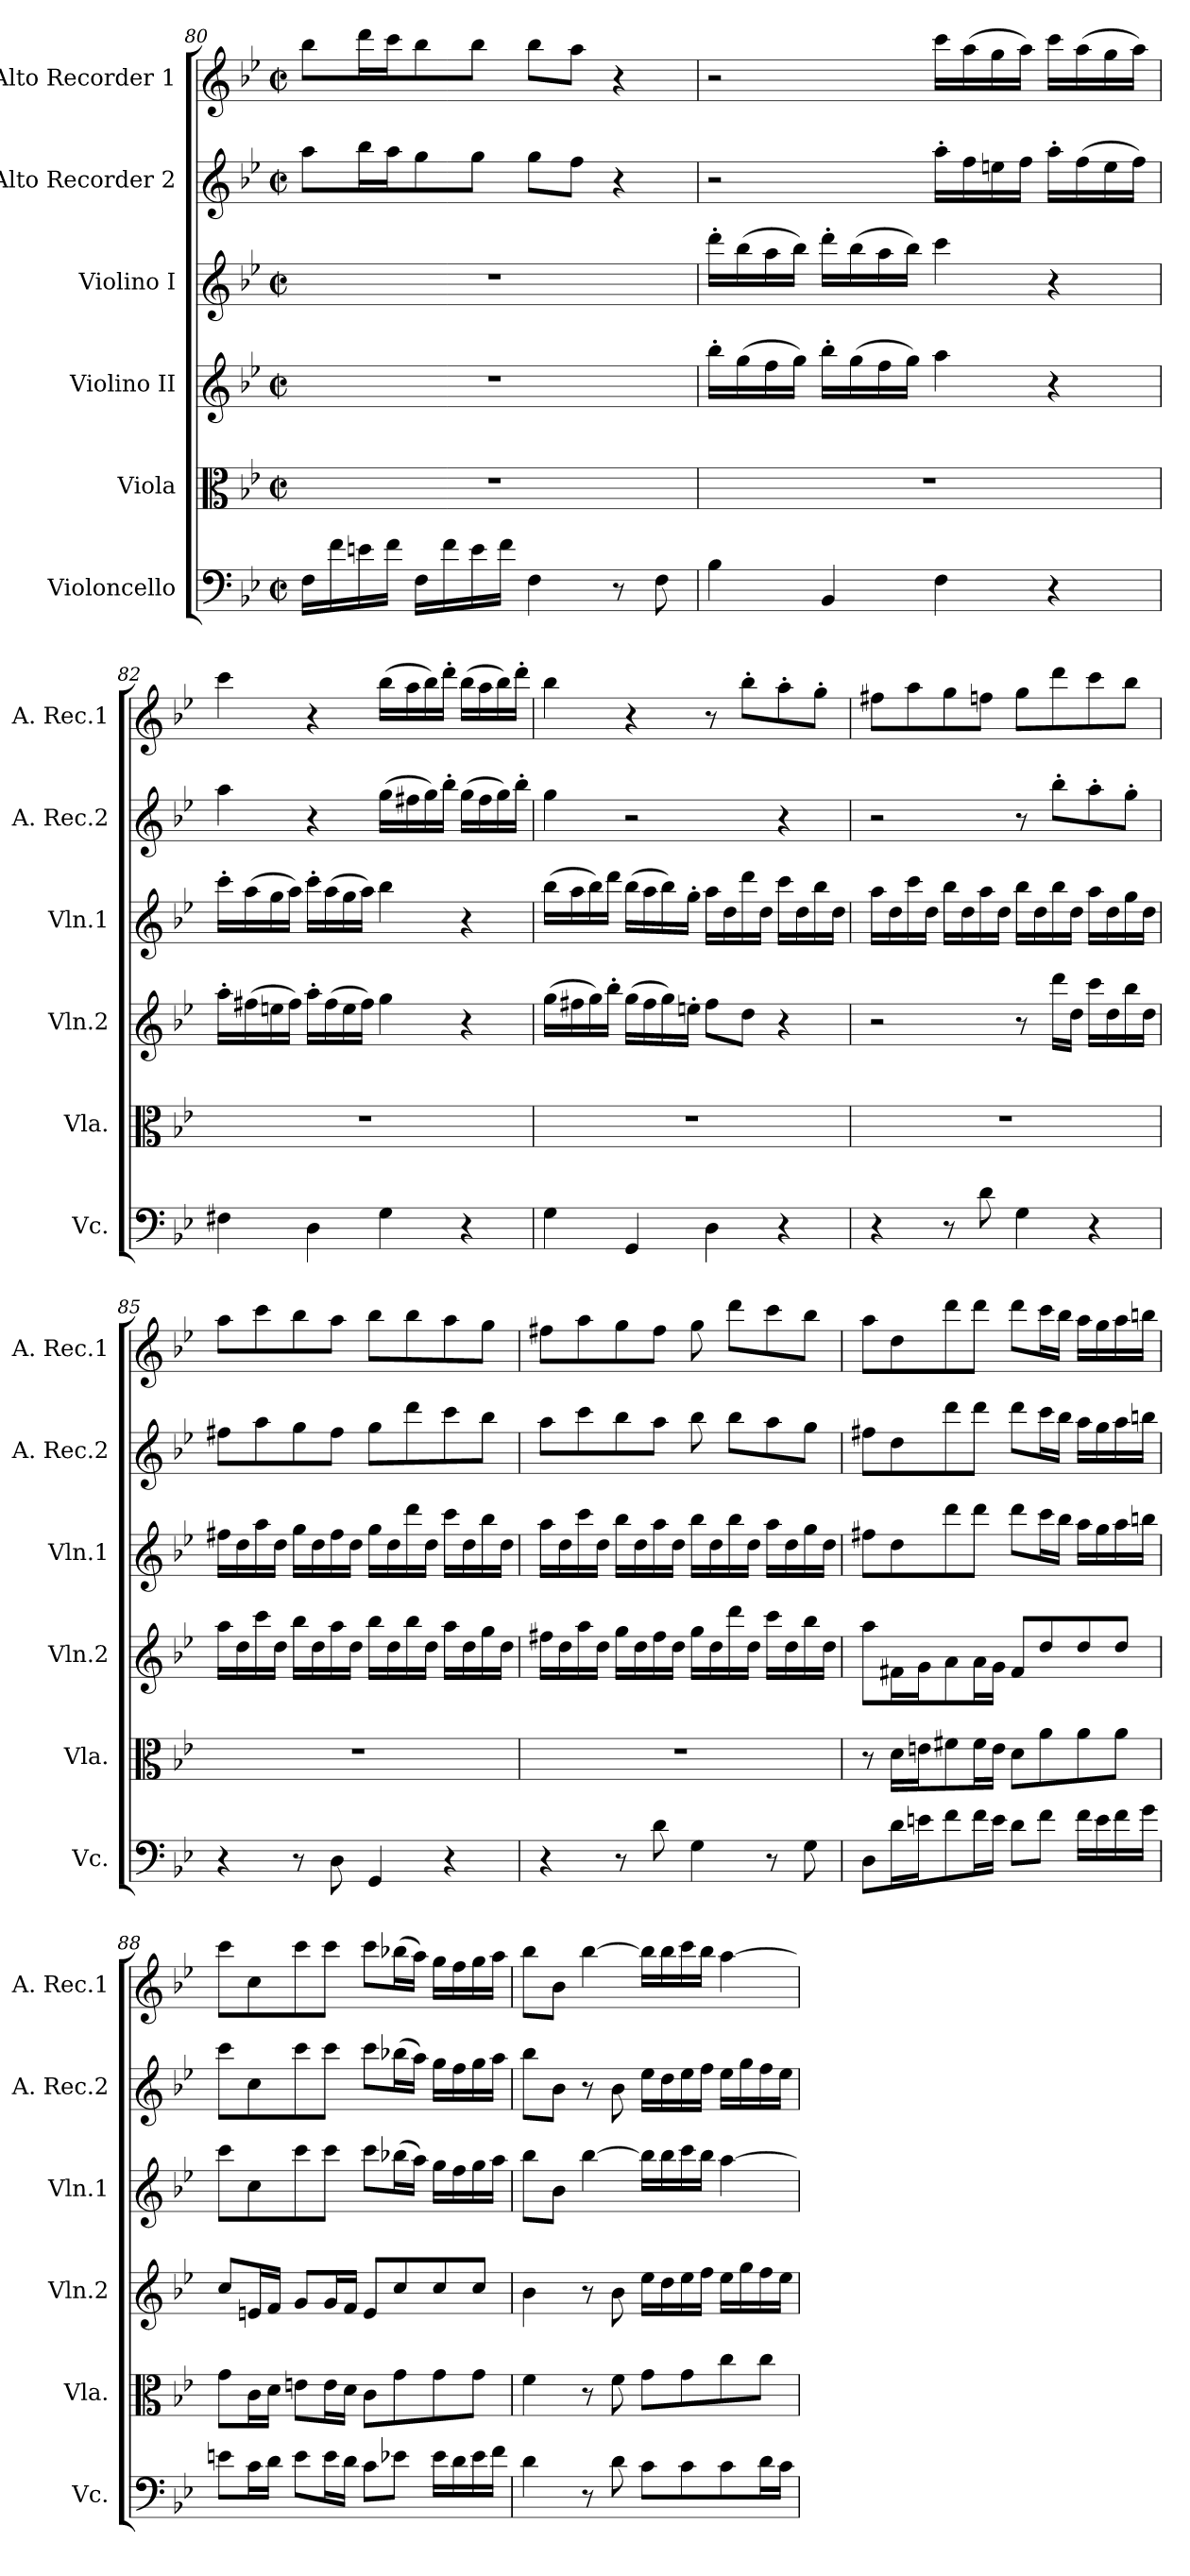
**kern	**kern	**kern	**kern	**kern	**kern
*part6	*part5	*part4	*part3	*part2	*part1
*staff6	*staff5	*staff4	*staff3	*staff2	*staff1
*I"Violoncello	*I"Viola	*I"Violino II	*I"Violino I	*I"Alto Recorder 2	*I"Alto Recorder 1
*I'Vc.	*I'Vla.	*I'Vln.2	*I'Vln.1	*I'A. Rec.2	*I'A. Rec.1
*clefF4	*clefC3	*clefG2	*clefG2	*clefG2	*clefG2
*k[b-e-]	*k[b-e-]	*k[b-e-]	*k[b-e-]	*k[b-e-]	*k[b-e-]
*M2/2	*M2/2	*M2/2	*M2/2	*M2/2	*M2/2
*met(c|)	*met(c|)	*met(c|)	*met(c|)	*met(c|)	*met(c|)
=80	=80	=80	=80	=80	=80
16F\LL	1r	1r	1r	8aa\L	8bb-\L
16f\	.	.	.	.	.
16en\	.	.	.	16bb-\L	16ddd\L
16f\JJ	.	.	.	16aa\J	16ccc\J
16F\LL	.	.	.	8gg\	8bb-\
16f\	.	.	.	.	.
16e\	.	.	.	8gg\J	8bb-\J
16f\JJ	.	.	.	.	.
4F\	.	.	.	8gg\L	8bb-\L
.	.	.	.	8ff\J	8aa\J
8r	.	.	.	4r	4r
8F\	.	.	.	.	.
!!LO:LB:g=z
=81	=81	=81	=81	=81	=81
4B-\	1r	16bb-'\LL	16ddd'\LL	2r	2r
.	.	(>16gg\	(>16bb-\	.	.
.	.	16ff\	16aa\	.	.
.	.	16gg\JJ)	16bb-\JJ)	.	.
4BB-/	.	16bb-'\LL	16ddd'\LL	.	.
.	.	(>16gg\	(>16bb-\	.	.
.	.	16ff\	16aa\	.	.
.	.	16gg\JJ)	16bb-\JJ)	.	.
4F\	.	4aa\	4ccc\	16aa'\LL	16ccc\LL
.	.	.	.	16ff\	(>16aa\
.	.	.	.	16een\	16gg\
.	.	.	.	16ff\JJ	16aa\JJ)
4r	.	4r	4r	16aa'\LL	16ccc\LL
.	.	.	.	(>16ff\	(>16aa\
.	.	.	.	16ee\	16gg\
.	.	.	.	16ff\JJ)	16aa\JJ)
=82	=82	=82	=82	=82	=82
4F#X\	1r	16aa'\LL	16ccc'\LL	4aa\	4ccc\
.	.	(16ff#X\	(>16aa\	.	.
.	.	16een\	16gg\	.	.
.	.	16ff#\JJ)	16aa\JJ)	.	.
4D\	.	16aa'\LL	16ccc'\LL	4r	4r
.	.	(>16ff#\	(>16aa\	.	.
.	.	16ee\	16gg\	.	.
.	.	16ff#\JJ)	16aa\JJ)	.	.
4G\	.	4gg\	4bb-\	(>16gg\LL	(>16bb-\LL
.	.	.	.	16ff#X\	16aa\
.	.	.	.	16gg\)	16bb-\)
.	.	.	.	16bb-'\JJ	16ddd'\JJ
4r	.	4r	4r	(>16gg\LL	(>16bb-\LL
.	.	.	.	16ff#\	16aa\
.	.	.	.	16gg\)	16bb-\)
.	.	.	.	16bb-'\JJ	16ddd'\JJ
=83	=83	=83	=83	=83	=83
4G\	1r	(>16gg\LL	(>16bb-\LL	4gg\	4bb-\
.	.	16ff#X\	16aa\	.	.
.	.	16gg\)	16bb-\)	.	.
.	.	16bb-'\JJ	16ddd\JJ	.	.
4GG/	.	(>16gg\LL	(>16bb-\LL	2r	4r
.	.	16ff#\	16aa\	.	.
.	.	16gg\)	16bb-\)	.	.
.	.	16een'\JJ	16gg'\JJ	.	.
4D\	.	8ff#\L	16aa\LL	.	8r
.	.	.	16dd\	.	.
.	.	8dd\J	16ddd\	.	8bb-'\L
.	.	.	16dd\JJ	.	.
4r	.	4r	16ccc\LL	4r	8aa'\
.	.	.	16dd\	.	.
.	.	.	16bb-\	.	8gg'\J
.	.	.	16dd\JJ	.	.
=84	=84	=84	=84	=84	=84
4r	1r	2r	16aa\LL	2r	8ff#X\L
.	.	.	16dd\	.	.
.	.	.	16ccc\	.	8aa\
.	.	.	16dd\JJ	.	.
8r	.	.	16bb-\LL	.	8gg\
.	.	.	16dd\	.	.
8d\	.	.	16aa\	.	8ffn\J
.	.	.	16dd\JJ	.	.
4G\	.	8r	16bb-\LL	8r	8gg\L
.	.	.	16dd\	.	.
.	.	16ddd\LL	16bb-\	8bb-'\L	8ddd\
.	.	16dd\JJ	16dd\JJ	.	.
4r	.	16ccc\LL	16aa\LL	8aa'\	8ccc\
.	.	16dd\	16dd\	.	.
.	.	16bb-\	16gg\	8gg'\J	8bb-\J
.	.	16dd\JJ	16dd\JJ	.	.
=85	=85	=85	=85	=85	=85
4r	1r	16aa\LL	16ff#X\LL	8ff#X\L	8aa\L
.	.	16dd\	16dd\	.	.
.	.	16ccc\	16aa\	8aa\	8ccc\
.	.	16dd\JJ	16dd\JJ	.	.
8r	.	16bb-\LL	16gg\LL	8gg\	8bb-\
.	.	16dd\	16dd\	.	.
8D\	.	16aa\	16ff#\	8ff#\J	8aa\J
.	.	16dd\JJ	16dd\JJ	.	.
4GG/	.	16bb-\LL	16gg\LL	8gg\L	8bb-\L
.	.	16dd\	16dd\	.	.
.	.	16bb-\	16ddd\	8ddd\	8bb-\
.	.	16dd\JJ	16dd\JJ	.	.
4r	.	16aa\LL	16ccc\LL	8ccc\	8aa\
.	.	16dd\	16dd\	.	.
.	.	16gg\	16bb-\	8bb-\J	8gg\J
.	.	16dd\JJ	16dd\JJ	.	.
!!LO:LB:g=z
=86	=86	=86	=86	=86	=86
4r	1r	16ff#X\LL	16aa\LL	8aa\L	8ff#X\L
.	.	16dd\	16dd\	.	.
.	.	16aa\	16ccc\	8ccc\	8aa\
.	.	16dd\JJ	16dd\JJ	.	.
8r	.	16gg\LL	16bb-\LL	8bb-\	8gg\
.	.	16dd\	16dd\	.	.
8d\	.	16ff#\	16aa\	8aa\J	8ff#\J
.	.	16dd\JJ	16dd\JJ	.	.
4G\	.	16gg\LL	16bb-\LL	8bb-\	8gg\
.	.	16dd\	16dd\	.	.
.	.	16ddd\	16bb-\	8bb-\L	8ddd\L
.	.	16dd\JJ	16dd\JJ	.	.
8r	.	16ccc\LL	16aa\LL	8aa\	8ccc\
.	.	16dd\	16dd\	.	.
8G\	.	16bb-\	16gg\	8gg\J	8bb-\J
.	.	16dd\JJ	16dd\JJ	.	.
=87	=87	=87	=87	=87	=87
8D\L	8r	8aa\L	8ff#X\L	8ff#X\L	8aa\L
16d\L	16d\LL	16f#X\L	8dd\	8dd\	8dd\
16en\J	16en\J	16g\J	.	.	.
8f\	8f#X\	8a\	8ddd\	8ddd\	8ddd\
16f\L	16f#\L	16a\L	8ddd\J	8ddd\J	8ddd\J
16e\JJ	16e\JJ	16g\JJ	.	.	.
8d\L	8d\L	8f#/L	8ddd\L	8ddd\L	8ddd\L
8f\J	8a\	8dd/	16ccc\L	16ccc\L	16ccc\L
.	.	.	16bb-\JJ	16bb-\JJ	16bb-\JJ
16f\LL	8a\	8dd/	16aa\LL	16aa\LL	16aa\LL
16e\	.	.	16gg\	16gg\	16gg\
16f\	8a\J	8dd/J	16aa\	16aa\	16aa\
16g\JJ	.	.	16bbn\JJ	16bbn\JJ	16bbn\JJ
=88	=88	=88	=88	=88	=88
8en\L	8g\L	8cc/L	8ccc\L	8ccc\L	8ccc\L
16c\L	16c\L	16en/L	8cc\	8cc\	8cc\
16d\JJ	16d\JJ	16f/JJ	.	.	.
8e\L	8en\L	8g/L	8ccc\	8ccc\	8ccc\
16e\L	16e\L	16g/L	8ccc\J	8ccc\J	8ccc\J
16d\JJ	16d\JJ	16f/JJ	.	.	.
8c\L	8c\L	8e/L	8ccc\L	8ccc\L	8ccc\L
8e-X\J	8g\	8cc/	(16bb-X\L	(16bb-X\L	(16bb-X\L
.	.	.	16aa\JJ)	16aa\JJ)	16aa\JJ)
16e-\LL	8g\	8cc/	16gg\LL	16gg\LL	16gg\LL
16d\	.	.	16ff\	16ff\	16ff\
16e-\	8g\J	8cc/J	16gg\	16gg\	16gg\
16f\JJ	.	.	16aa\JJ	16aa\JJ	16aa\JJ
=89	=89	=89	=89	=89	=89
4d\	4f\	4b-\	8bb-\L	8bb-\L	8bb-\L
.	.	.	8b-\J	8b-\J	8b-\J
8r	8r	8r	[4bb-\	8r	[4bb-\
8d\	8f\	8b-\	.	8b-\	.
8c\L	8g\L	16ee-\LL	16bb-\LL]	16ee-\LL	16bb-\LL]
.	.	16dd\	16bb-\	16dd\	16bb-\
8c\	8g\	16ee-\	16ccc\	16ee-\	16ccc\
.	.	16ff\JJ	16bb-\JJ	16ff\JJ	16bb-\JJ
8c\	8cc\	16ee-\LL	[4aa\	16ee-\LL	[4aa\
.	.	16gg\	.	16gg\	.
16d\L	8cc\J	16ff\	.	16ff\	.
16c\JJ	.	16ee-\JJ	.	16ee-\JJ	.
=	=	=	=	=	=
*-	*-	*-	*-	*-	*-
